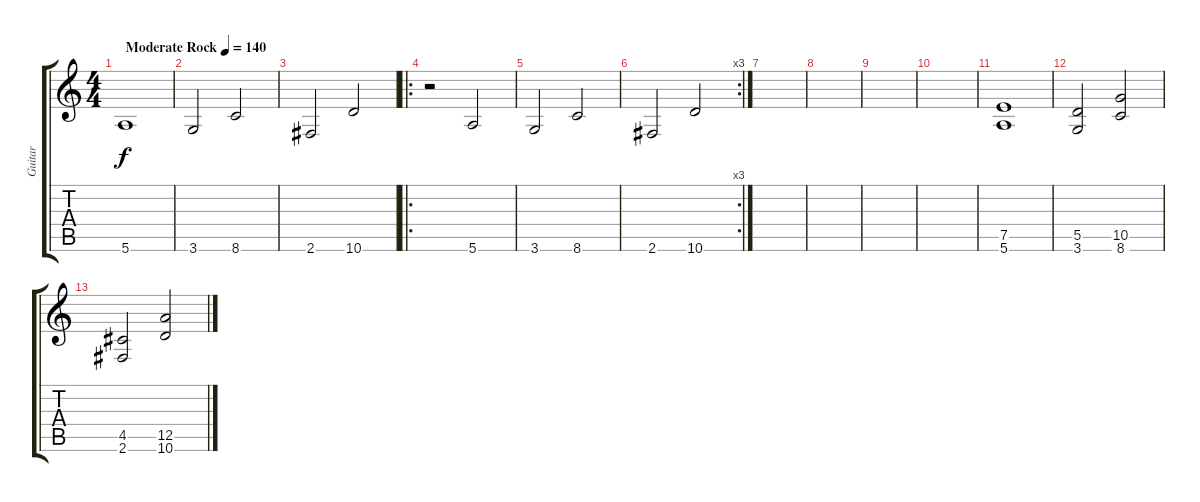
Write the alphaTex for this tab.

\track ("Guitar" "Guitar") {instrument distortionguitar}
\staff {score tabs}
\tuning (E4 B3 G3 D3 A2 E2) {hide}
\ts (4 4)
\tempo (140 "Moderate Rock")
\clef g2
\ks c
5.6.1{dy f instrument distortionguitar} |
3.6.2 8.6.2 |
2.6.2 10.6.2 |
\ro
r.2 5.6.2 |
3.6.2 8.6.2 |
\rc 3
2.6.2 10.6.2 |
|
|
|
|
(7.5 5.6).1 |
(5.5 3.6).2 (10.5 8.6).2 |
(4.5 2.6).2 (12.5 10.6).2
